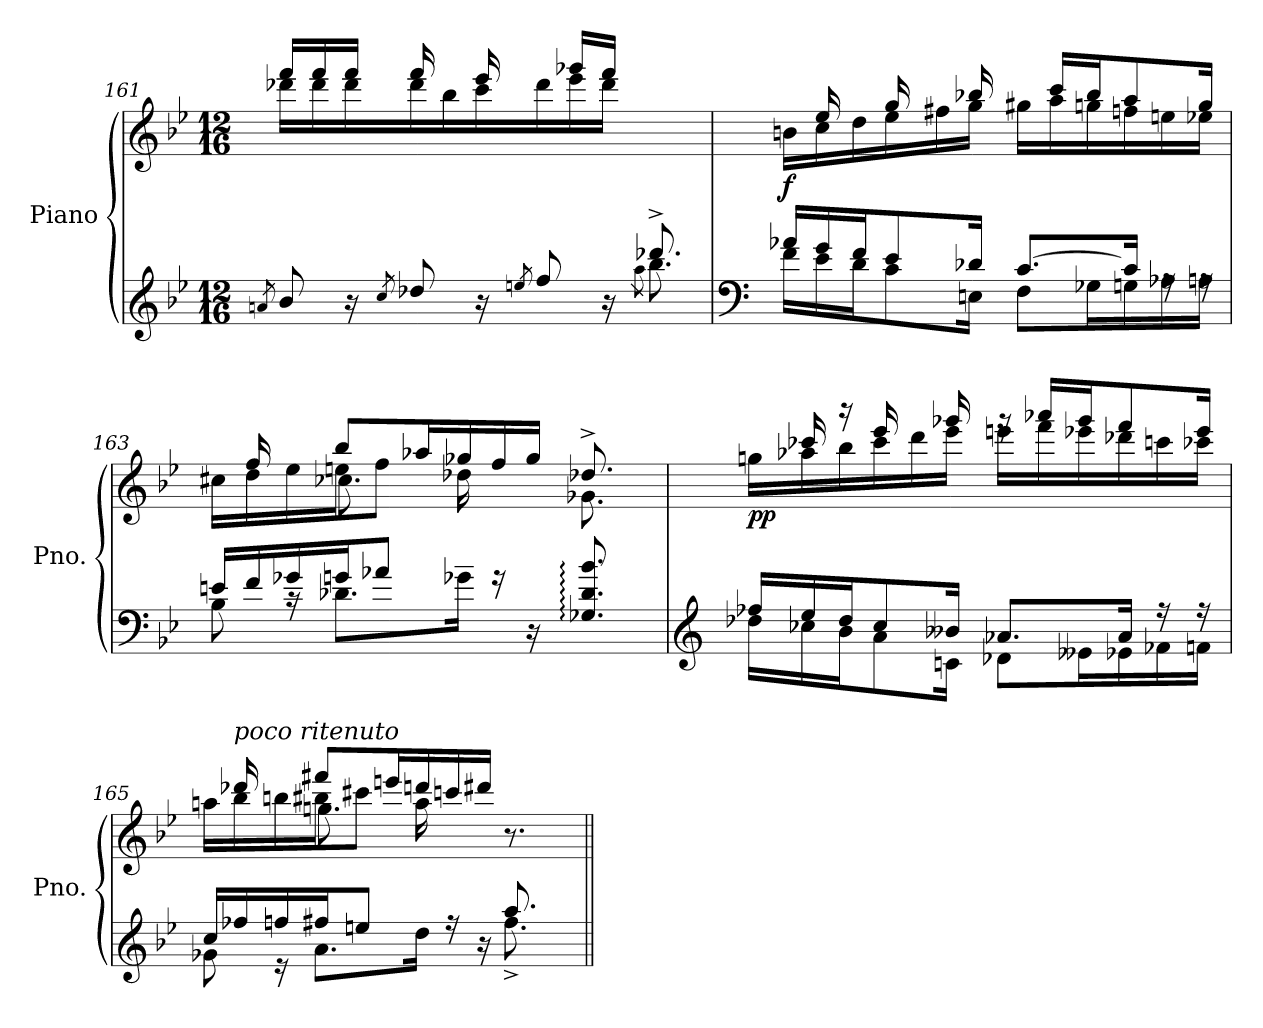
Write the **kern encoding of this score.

**kern	**kern	**dynam
*part1	*part1	*part1
*staff2	*staff1	*staff1/2
*I"Piano	*	*
*I'Pno.	*	*
*clefG2	*clefG2	*
*k[b-e-]	*k[b-e-]	*
*M12/16	*M12/16	*
=161	=161	=161
8qan/	.	.
*^	*^	*
8b-/	2ryy	16fff/LL	16ddd-X\LL	.
.	.	16fff/	16ddd-\	.
16r	.	16fff/JJ	16ddd-\	.
8qcc/	.	.	.	.
8dd-X/	.	16fff/	16ddd-\	.
.	.	16reeeyy	16bb-\	.
16r	.	16eee-/	16ccc\	.
8qeen/	.	.	.	.
8ff/	.	16rcccyy	16ddd-\	.
.	.	16ggg-X/LL	16eee-\	.
16r	16ryy	16fff/JJ	16ddd-\JJ	.
.	8qaa\	.	.	.
8.ddd-X^/	8.bb-\	8.ryy	8.ryy	.
!!LO:LB:g=z	!!
=162	=162	=162	=162	=162
*clefF4	*	*	*	*
!	!	!	!	!LO:DY:b
16a-X/LL	16f\LL	16rffyy	16bn\LL	f
16g/	16e-\	16ee-/	16cc\	.
16f/J	16d\J	16rffyy	16dd\	.
8e-/	8c\	16gg/	16ee-\	.
.	.	16rffyy	16ff#X\	.
16d-X/Jk	16En\Jk	16bb-X/	16gg\JJ	.
[8.c/L	8F\L	16rffyy	16gg#X\LL	.
.	.	16ccc/LL	16aa\	.
.	16G-X\L	16bb-/J	16ggn\	.
16c/Jk]	16Gn\	8aa/	16ffn\	.
16rA	16A-X\	.	16een\	.
16rA	16An\JJ	16gg/Jk	16ee-X\JJ	.
=163	=163	=163	=163	=163
*	*^	*	*^	*
4.ryy	16en/LL	8B-\	16raayy	16cc#X\LL	8.rddyy	.
.	16f/	.	16ff/	16dd\	.	.
.	16g-X/	16rc	16raayy	16ee-\	.	.
.	16gn/J	8.d-X\L	8bb-/L	16een\J	8.cc-X\L	.
.	8a-X/J	.	.	8ff\J	.	.
.	.	.	16aa-X/L	.	.	.
16b-/Jk	8rbyy	16g-X\Jk	16gg-X/	16dd-X\	16ryy	.
4ryy	.	16rg	16ff/	8ryy	16reeeyy	.
.	16r	4ryy	16gg-/JJ	.	4rgggyy	.
.	8.G-X/: 8.d-/: 8.b-/:	.	8.dd-X^/	8.g-X\	.	.
16ryy	.	.	.	.	.	.
*v	*v	*v	*	*	*	*
*	*v	*v	*v	*
=164	=164	=164
*clefG2	*	*
*^	*^	*
!	!	!	!	!LO:DY:b
16ff-X/LL	16dd-X\LL	16raayy	16ggn\LL	pp
16ee-/	16cc-X\	16ccc-X/	16aa-X\	.
16dd-/J	16b-\J	16r	16bb-\	.
8cc-/	8a\	16eee-/	16ccc-\	.
.	.	16reeeyy	16ddd\	.
16b--X/Jk	16cn\Jk	16ggg-X/	16eee-\JJ	.
8.a-X/L	8d-X\L	16rggg	16eeen\LL	.
.	.	16aaa-X/LL	16fff\	.
.	16e--X\L	16ggg-/J	16eee-X\	.
16a-/Jk	16e-X\	8fff/	16ddd-X\	.
16r	16f-X\	.	16cccn\	.
16r	16fn\JJ	16eee-/Jk	16ccc-X\JJ	.
!!LO:LB:g=z
=165	=165	=165	=165	=165
*	*^	*	*^	*
4.ryy	16cc/LL	8g-X\	16reeeyy	16aan\LL	8.rddddyy	.
!	!	!	!LO:TX:a:i:t=poco ritenuto	!	!	!
.	16ff-X/	.	16ddd-X/	16bb-\	.	.
.	16ffn/	16r	16rcccyy	16bbn\	.	.
.	16ff#X/J	8.a\L	8fff#X/L	16bb#X\J	8.ggn\L	.
.	8een/J	.	.	8ccc#X\J	.	.
.	.	.	16eeen/L	.	.	.
16ff#X/Jk	8raayy	16dd\Jk	16dddn/	16aa\	16ryy	.
4ryy	.	16rff	16cccn/	8.rffyy	16rddddyy	.
.	16r	16reyy	16ddd#X/JJ	.	4rddddyy	.
.	8.aa^/	8.ff#\	8.r	.	.	.
.	.	.	.	8rffyy	.	.
16ryy	.	.	.	.	.	.
*v	*v	*v	*	*	*	*
*	*v	*v	*v	*
=||	=||	=||
*-	*-	*-
